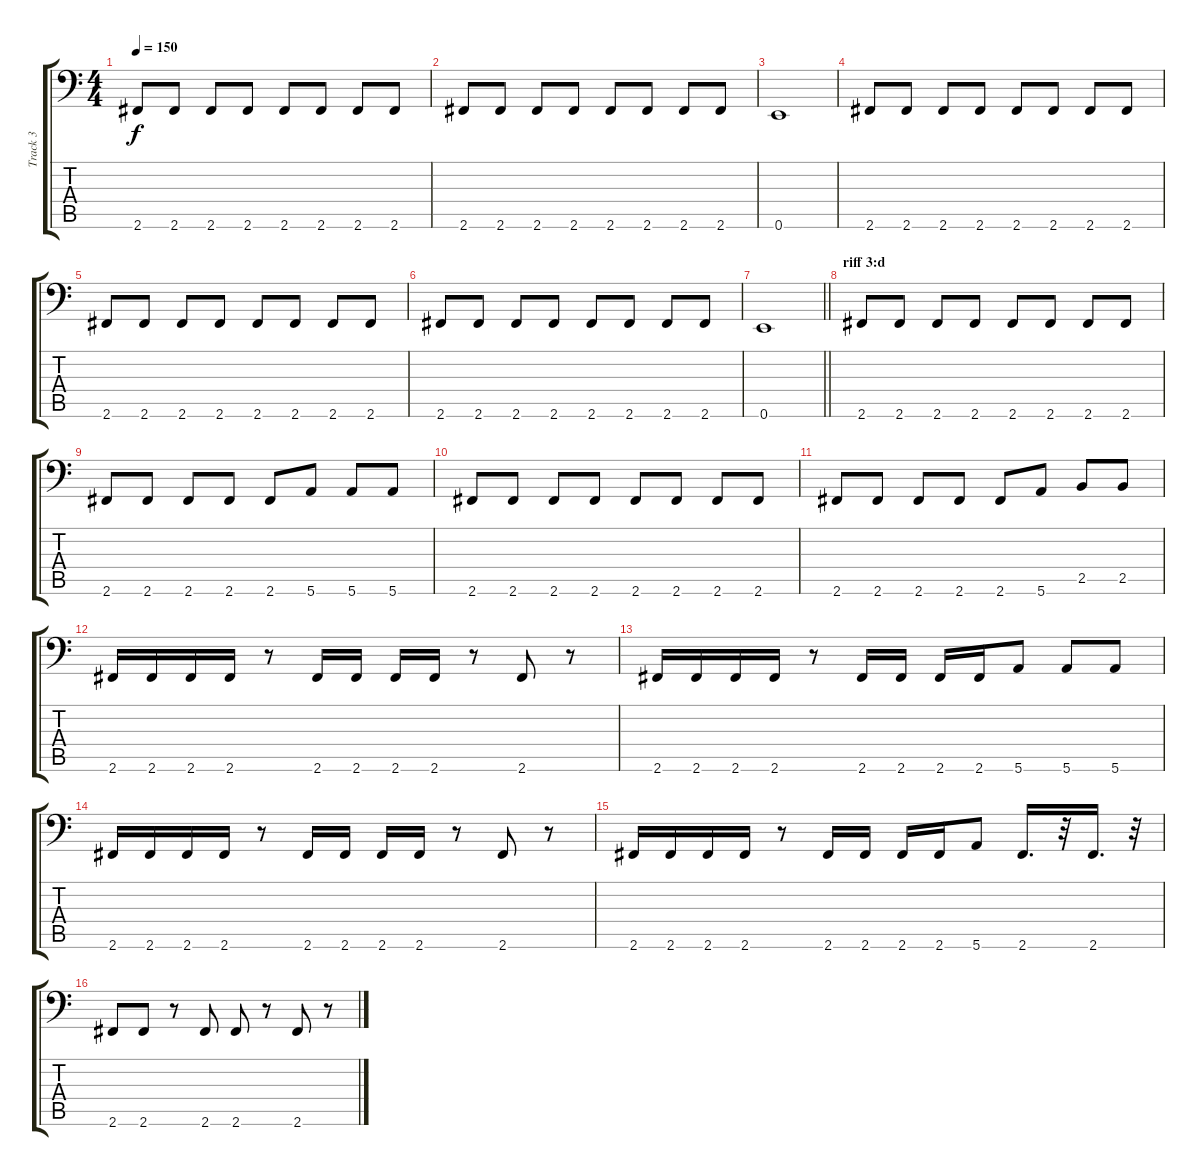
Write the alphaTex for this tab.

\track ("Track 3" "Track 3") {instrument electricbassfinger}
\staff {score tabs}
\tuning (E3 B2 G2 D2 A1 E1) {hide}
\ts (4 4)
\tempo 150
\clef f4
\ks c
2.6.8{dy f} 2.6.8 2.6.8 2.6.8 2.6.8 2.6.8 2.6.8 2.6.8 |
2.6.8 2.6.8 2.6.8 2.6.8 2.6.8 2.6.8 2.6.8 2.6.8 |
0.6.1 |
2.6.8 2.6.8 2.6.8 2.6.8 2.6.8 2.6.8 2.6.8 2.6.8 |
2.6.8 2.6.8 2.6.8 2.6.8 2.6.8 2.6.8 2.6.8 2.6.8 |
2.6.8 2.6.8 2.6.8 2.6.8 2.6.8 2.6.8 2.6.8 2.6.8 |
\barLineRight lightlight
0.6.1 |
\section ("" "riff 3:d")
2.6.8 2.6.8 2.6.8 2.6.8 2.6.8 2.6.8 2.6.8 2.6.8 |
2.6.8 2.6.8 2.6.8 2.6.8 2.6.8 5.6.8 5.6.8 5.6.8 |
2.6.8 2.6.8 2.6.8 2.6.8 2.6.8 2.6.8 2.6.8 2.6.8 |
2.6.8 2.6.8 2.6.8 2.6.8 2.6.8 5.6.8 2.5.8 2.5.8 |
2.6.16 2.6.16 2.6.16 2.6.16 r.8 2.6.16 2.6.16 2.6.16 2.6.16 r.8 2.6.8 r.8 |
2.6.16 2.6.16 2.6.16 2.6.16 r.8 2.6.16 2.6.16 2.6.16 2.6.16 5.6.8 5.6.8 5.6.8 |
2.6.16 2.6.16 2.6.16 2.6.16 r.8 2.6.16 2.6.16 2.6.16 2.6.16 r.8 2.6.8 r.8 |
2.6.16 2.6.16 2.6.16 2.6.16 r.8 2.6.16 2.6.16 2.6.16 2.6.16 5.6.8 2.6.16{d} r.32 2.6.16{d} r.32 |
2.6.8 2.6.8 r.8 2.6.8 2.6.8 r.8 2.6.8 r.8
